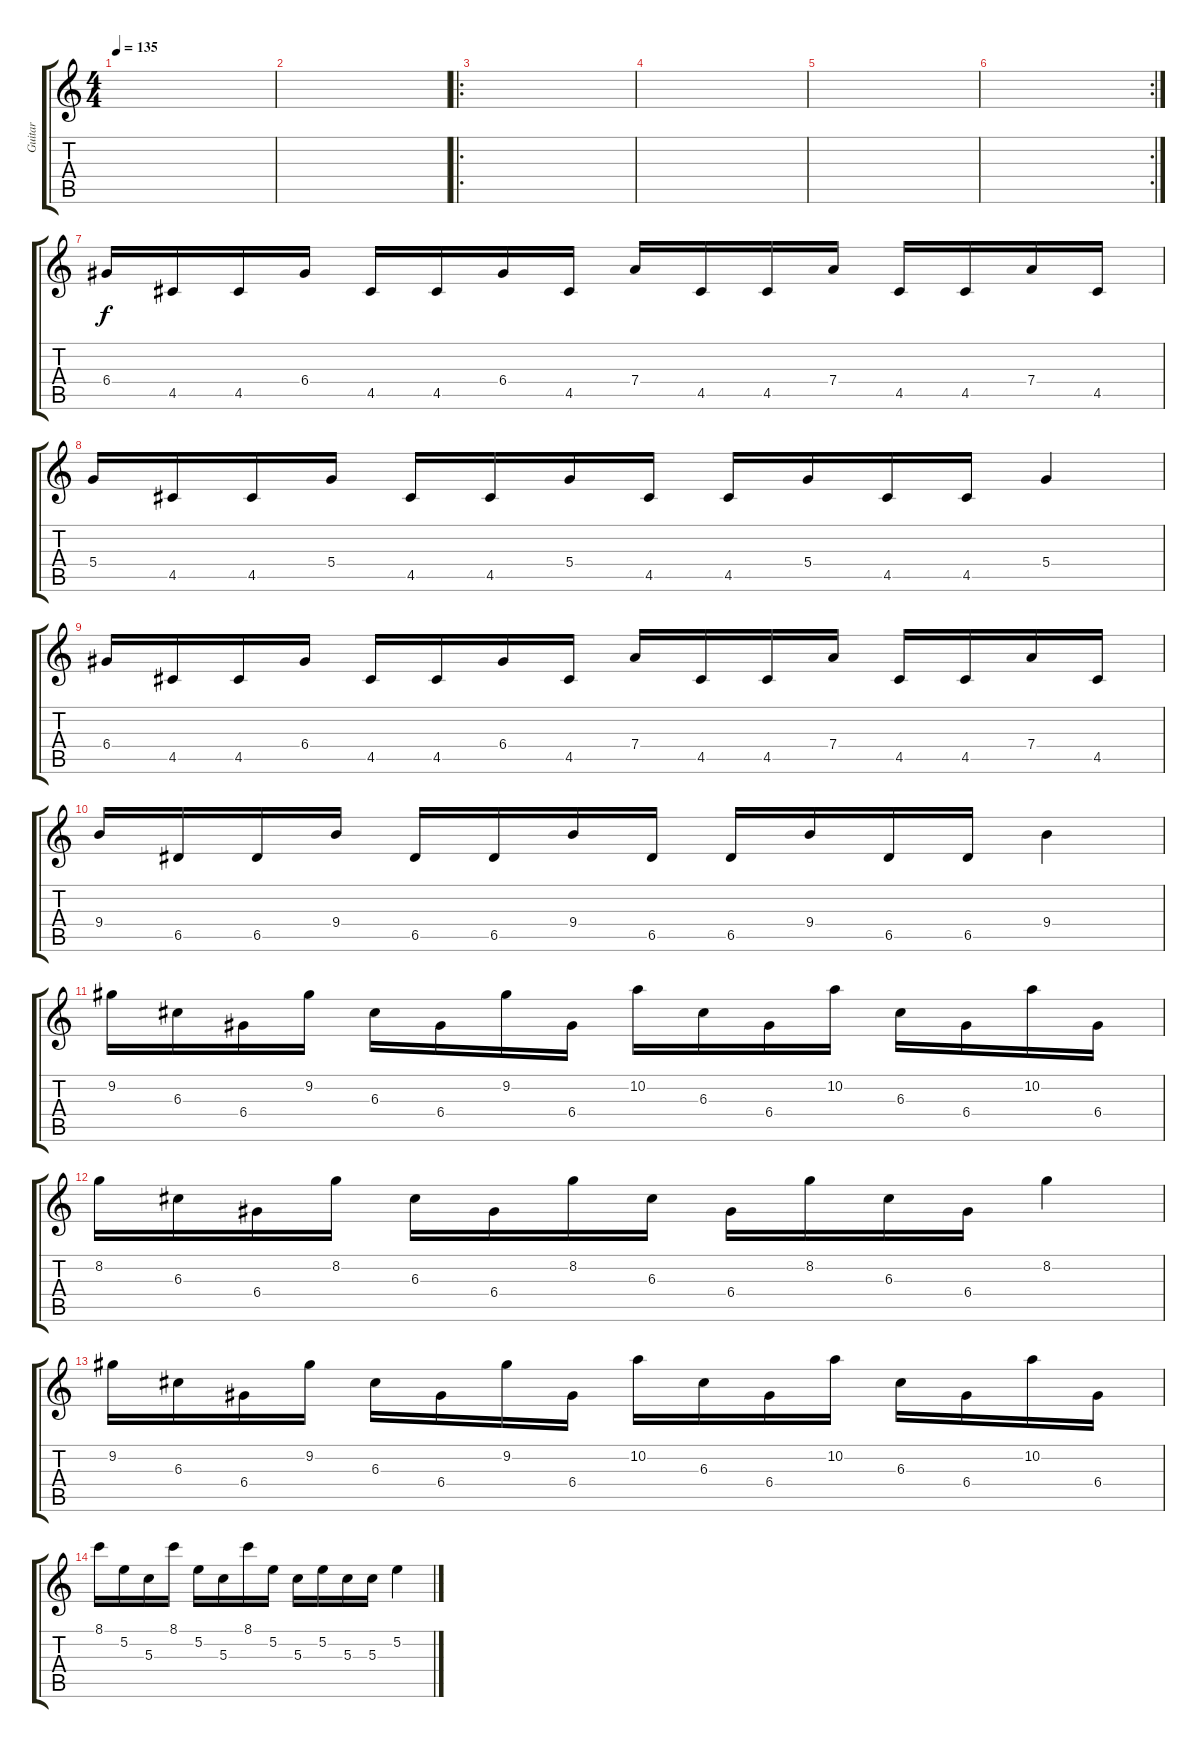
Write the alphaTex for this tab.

\track ("Guitar" "Guitar") {instrument distortionguitar}
\staff {score tabs}
\tuning (E4 B3 G3 D3 A2 E2) {hide}
\ts (4 4)
\tempo 135
\clef g2
\ks c
|
|
\ro
|
|
|
\rc 2
|
6.4.16 4.5.16 4.5.16 6.4.16 4.5.16 4.5.16 6.4.16 4.5.16 7.4.16 4.5.16 4.5.16 7.4.16 4.5.16 4.5.16 7.4.16 4.5.16 |
5.4.16 4.5.16 4.5.16 5.4.16 4.5.16 4.5.16 5.4.16 4.5.16 4.5.16 5.4.16 4.5.16 4.5.16 5.4.4 |
6.4.16 4.5.16 4.5.16 6.4.16 4.5.16 4.5.16 6.4.16 4.5.16 7.4.16 4.5.16 4.5.16 7.4.16 4.5.16 4.5.16 7.4.16 4.5.16 |
9.4.16 6.5.16 6.5.16 9.4.16 6.5.16 6.5.16 9.4.16 6.5.16 6.5.16 9.4.16 6.5.16 6.5.16 9.4.4 |
9.2.16 6.3.16 6.4.16 9.2.16 6.3.16 6.4.16 9.2.16 6.4.16 10.2.16 6.3.16 6.4.16 10.2.16 6.3.16 6.4.16 10.2.16 6.4.16 |
8.2.16 6.3.16 6.4.16 8.2.16 6.3.16 6.4.16 8.2.16 6.3.16 6.4.16 8.2.16 6.3.16 6.4.16 8.2.4 |
9.2.16 6.3.16 6.4.16 9.2.16 6.3.16 6.4.16 9.2.16 6.4.16 10.2.16 6.3.16 6.4.16 10.2.16 6.3.16 6.4.16 10.2.16 6.4.16 |
8.1.16 5.2.16 5.3.16 8.1.16 5.2.16 5.3.16 8.1.16 5.2.16 5.3.16 5.2.16 5.3.16 5.3.16 5.2.4
